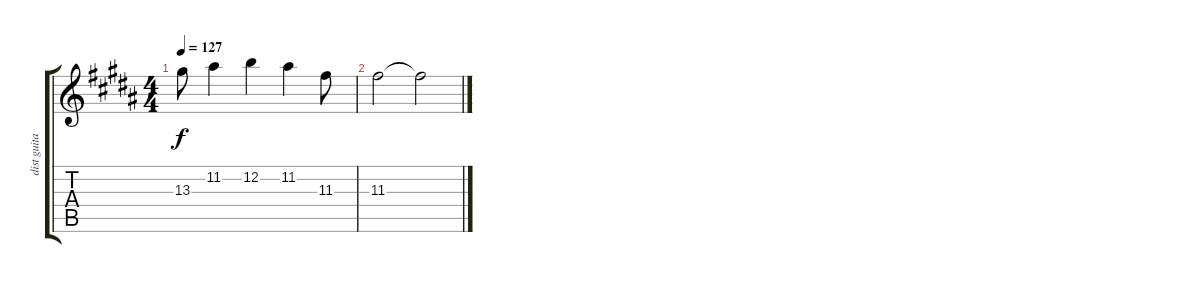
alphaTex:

\track ("dist guitar" "dist guita") {mute instrument overdrivenguitar}
\staff {score tabs}
\tuning (E4 B3 G3 D3 A2 E2) {hide}
\ts (4 4)
\tempo 127
\clef g2
\ks b
13.3.8{dy f} 11.2.4 12.2.4 11.2.4 11.3.8 |
11.3.2 11.3{t}.2
